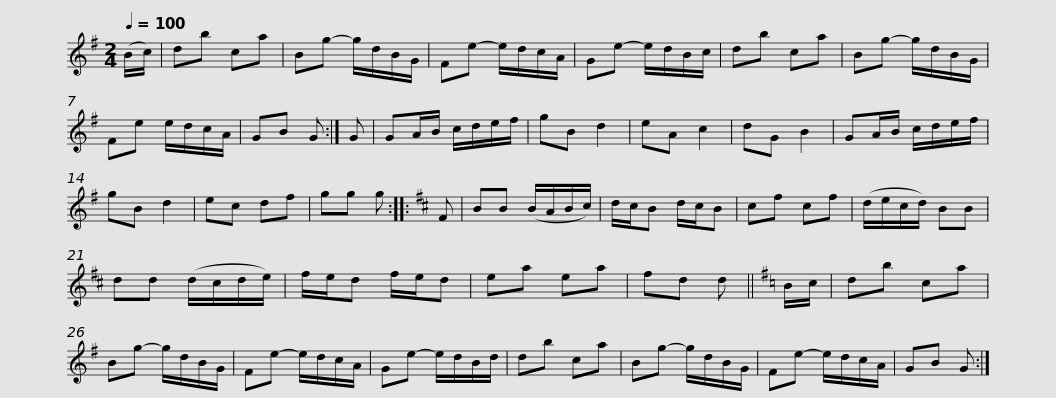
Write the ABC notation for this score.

X:1
L:1/8
Q:1/4=100
M:2/4
I:linebreak $
K:G
V:1 treble
V:1
 (B/c/) | db ca | Bg- g/d/B/G/ | Fe- e/d/c/A/ | Ge- e/d/B/c/ | %5
 db ca | Bg- g/d/B/G/ | Fe e/d/c/A/ | GB G :|$ G | %10
 GA/B/ c/d/e/f/ | gB d2 | eA c2 | dG B2 | GA/B/ c/d/e/f/ | %15
 gB d2 | ec df | gg g ::[K:D] F |$ BB (B/A/B/c/) | %20
 d/c/B d/c/B | cf cf | (d/e/c/d/) BB | dd (d/c/d/e/) | f/e/d f/e/d | %25
 ea ea | fd d ||[K:G] B/c/ |$ db ca | Bg- g/d/B/G/ | %30
 Fe- e/d/c/A/ | Ge- e/d/B/d/ | db ca | Bg- g/d/B/G/ | Fe- e/d/c/A/ | %35
 GB G :| %36
